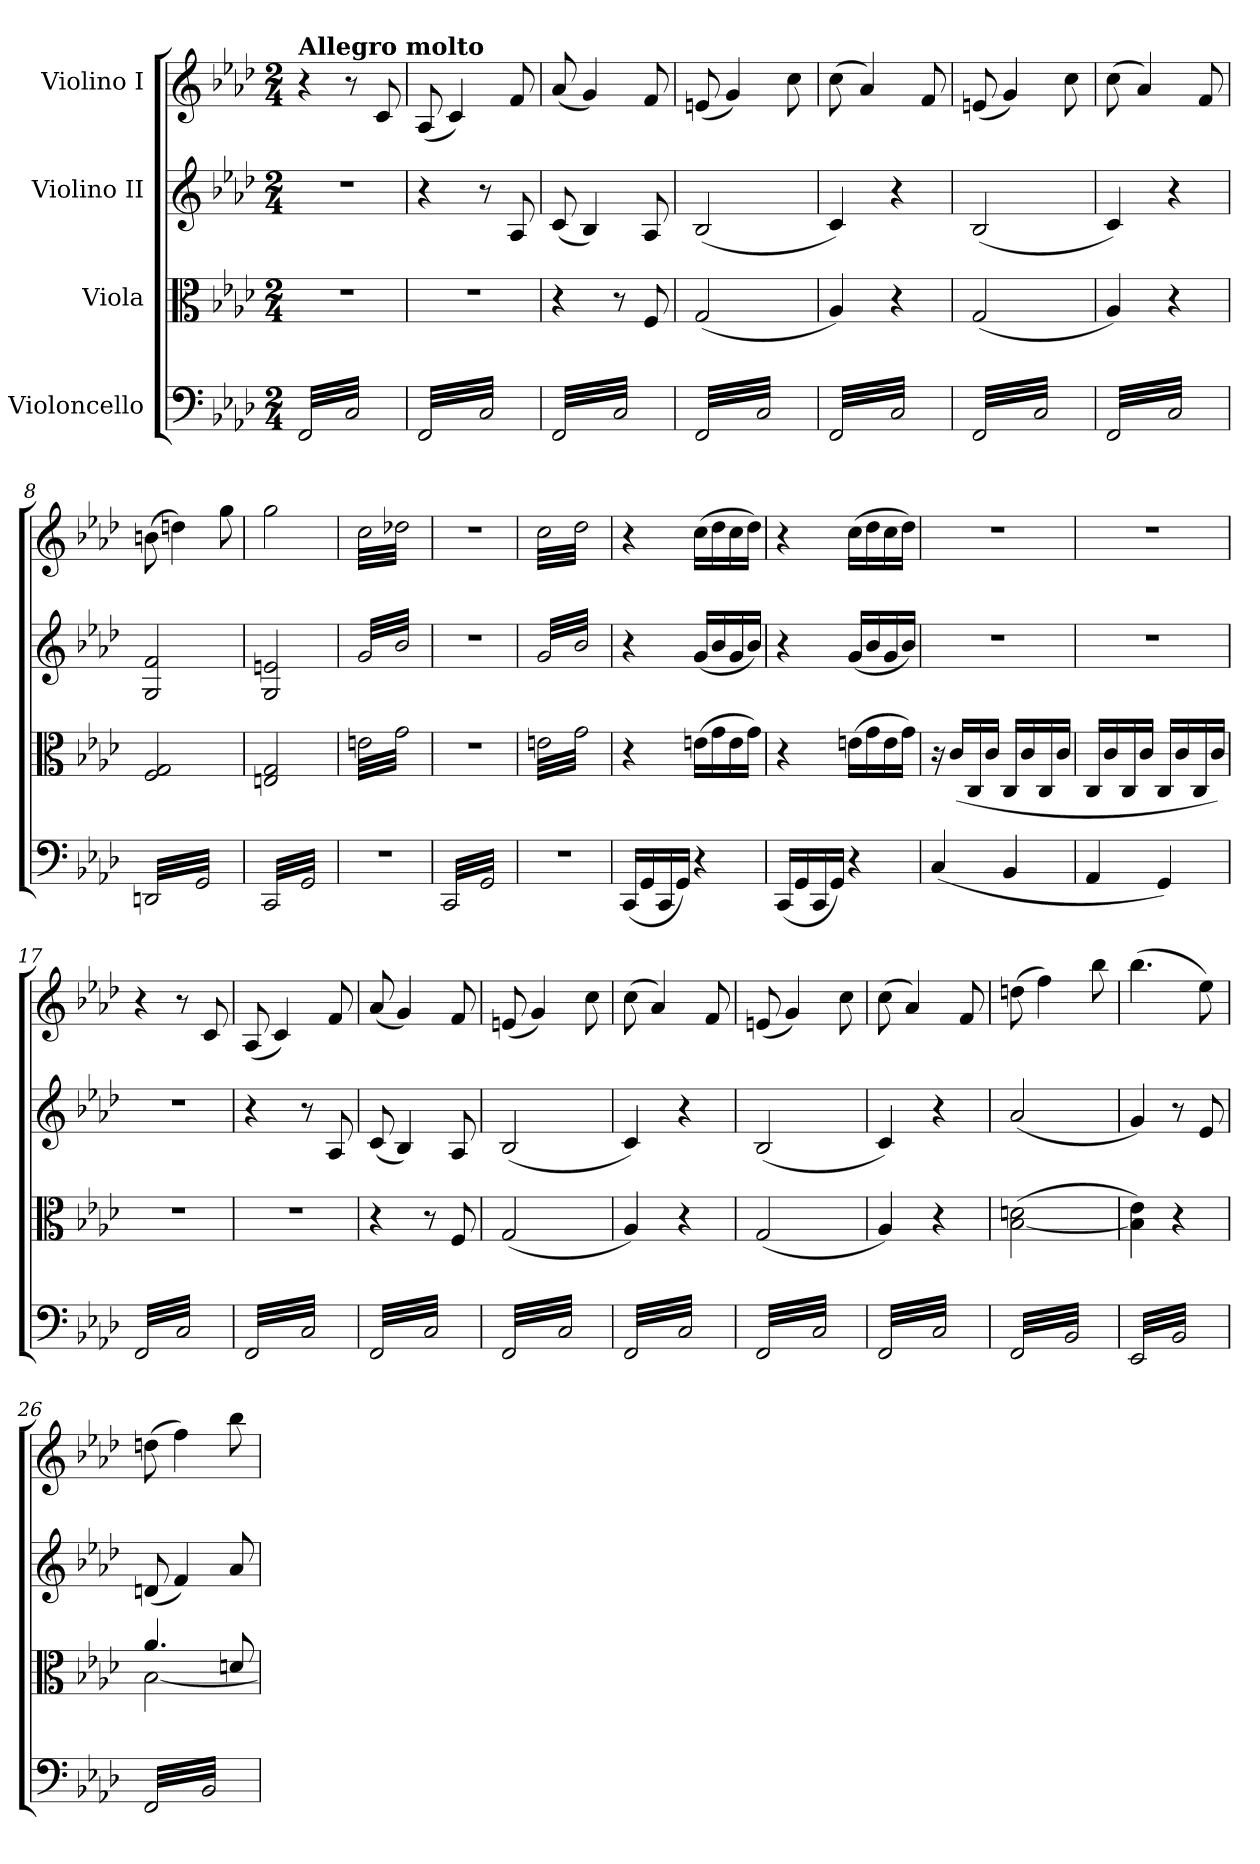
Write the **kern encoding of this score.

**kern	**kern	**kern	**kern
*part4	*part3	*part2	*part1
*staff4	*staff3	*staff2	*staff1
*I"Violoncello	*I"Viola	*I"Violino II	*I"Violino I
*clefF4	*clefC3	*clefG2	*clefG2
*k[b-e-a-d-]	*k[b-e-a-d-]	*k[b-e-a-d-]	*k[b-e-a-d-]
*M2/4	*M2/4	*M2/4	*M2/4
=1	=1	=1	=1
!	!	!	!LO:TX:a:B:t=Allegro molto
*tremolo	*	*	*
(32FF/LLL	2r	2r	4r
32C/)	.	.	.
32FF/	.	.	.
32C/)	.	.	.
32FF/	.	.	.
32C/)	.	.	.
32FF/	.	.	.
32C/)	.	.	.
32FF/	.	.	8r
32C/)	.	.	.
32FF/	.	.	.
32C/)	.	.	.
32FF/	.	.	8c/
32C/)	.	.	.
32FF/	.	.	.
32C/)JJJ	.	.	.
=2	=2	=2	=2
(32FF/LLL	2r	4r	(8A-/
32C/)	.	.	.
32FF/	.	.	.
32C/)	.	.	.
32FF/	.	.	4c/)
32C/)	.	.	.
32FF/	.	.	.
32C/)	.	.	.
32FF/	.	8r	.
32C/)	.	.	.
32FF/	.	.	.
32C/)	.	.	.
32FF/	.	8A-/	8f/
32C/)	.	.	.
32FF/	.	.	.
32C/)JJJ	.	.	.
=3	=3	=3	=3
(32FF/LLL	4r	(8c/	(8a-/
32C/)	.	.	.
32FF/	.	.	.
32C/)	.	.	.
32FF/	.	4B-/)	4g/)
32C/)	.	.	.
32FF/	.	.	.
32C/)	.	.	.
32FF/	8r	.	.
32C/)	.	.	.
32FF/	.	.	.
32C/)	.	.	.
32FF/	8F/	8A-/	8f/
32C/)	.	.	.
32FF/	.	.	.
32C/)JJJ	.	.	.
=4	=4	=4	=4
(32FF/LLL	(2G/	(2B-/	(8en/
32C/)	.	.	.
32FF/	.	.	.
32C/)	.	.	.
32FF/	.	.	4g/)
32C/)	.	.	.
32FF/	.	.	.
32C/)	.	.	.
32FF/	.	.	.
32C/)	.	.	.
32FF/	.	.	.
32C/)	.	.	.
32FF/	.	.	8cc\
32C/)	.	.	.
32FF/	.	.	.
32C/)JJJ	.	.	.
=5	=5	=5	=5
(32FF/LLL	4A-/)	4c/)	(8cc\
32C/)	.	.	.
32FF/	.	.	.
32C/)	.	.	.
32FF/	.	.	4a-/)
32C/)	.	.	.
32FF/	.	.	.
32C/)	.	.	.
32FF/	4r	4r	.
32C/)	.	.	.
32FF/	.	.	.
32C/)	.	.	.
32FF/	.	.	8f/
32C/)	.	.	.
32FF/	.	.	.
32C/)JJJ	.	.	.
=6	=6	=6	=6
(32FF/LLL	(2G/	(2B-/	(8en/
32C/)	.	.	.
32FF/	.	.	.
32C/)	.	.	.
32FF/	.	.	4g/)
32C/)	.	.	.
32FF/	.	.	.
32C/)	.	.	.
32FF/	.	.	.
32C/)	.	.	.
32FF/	.	.	.
32C/)	.	.	.
32FF/	.	.	8cc\
32C/)	.	.	.
32FF/	.	.	.
32C/)JJJ	.	.	.
=7	=7	=7	=7
(32FF/LLL	4A-/)	4c/)	(8cc\
32C/)	.	.	.
32FF/	.	.	.
32C/)	.	.	.
32FF/	.	.	4a-/)
32C/)	.	.	.
32FF/	.	.	.
32C/)	.	.	.
32FF/	4r	4r	.
32C/)	.	.	.
32FF/	.	.	.
32C/)	.	.	.
32FF/	.	.	8f/
32C/)	.	.	.
32FF/	.	.	.
32C/)JJJ	.	.	.
=8	=8	=8	=8
(32DDn/LLL	2F/ 2G/	2G/ 2f/	(8bn\
32GG/)	.	.	.
32DDn/	.	.	.
32GG/)	.	.	.
32DDn/	.	.	4ddn\)
32GG/)	.	.	.
32DDn/	.	.	.
32GG/)	.	.	.
32DDn/	.	.	.
32GG/)	.	.	.
32DDn/	.	.	.
32GG/)	.	.	.
32DDn/	.	.	8gg\
32GG/)	.	.	.
32DDn/	.	.	.
32GG/)JJJ	.	.	.
=9	=9	=9	=9
(32CC/LLL	2En/ 2G/	2G/ 2en/	2gg\
32GG/)	.	.	.
32CC/	.	.	.
32GG/)	.	.	.
32CC/	.	.	.
32GG/)	.	.	.
32CC/	.	.	.
32GG/)	.	.	.
32CC/	.	.	.
32GG/)	.	.	.
32CC/	.	.	.
32GG/)	.	.	.
32CC/	.	.	.
32GG/)	.	.	.
32CC/	.	.	.
32GG/)JJJ	.	.	.
=10	=10	=10	=10
*	*tremolo	*	*
*	*	*tremolo	*
*	*	*	*tremolo
2r	(32en\LLL	(32g/LLL	(32cc\LLL
.	32g\)	32b-/)	32dd-X\)
.	32en\	32g/	32cc\
.	32g\)	32b-/)	32dd-X\)
.	32en\	32g/	32cc\
.	32g\)	32b-/)	32dd-X\)
.	32en\	32g/	32cc\
.	32g\)	32b-/)	32dd-X\)
.	32en\	32g/	32cc\
.	32g\)	32b-/)	32dd-X\)
.	32en\	32g/	32cc\
.	32g\)	32b-/)	32dd-X\)
.	32en\	32g/	32cc\
.	32g\)	32b-/)	32dd-X\)
.	32en\	32g/	32cc\
.	32g\)JJJ	32b-/)JJJ	32dd-X\)JJJ
=11	=11	=11	=11
(32CC/LLL	2r	2r	2r
32GG/)	.	.	.
32CC/	.	.	.
32GG/)	.	.	.
32CC/	.	.	.
32GG/)	.	.	.
32CC/	.	.	.
32GG/)	.	.	.
32CC/	.	.	.
32GG/)	.	.	.
32CC/	.	.	.
32GG/)	.	.	.
32CC/	.	.	.
32GG/)	.	.	.
32CC/	.	.	.
32GG/)JJJ	.	.	.
*Xtremolo	*	*	*
=12	=12	=12	=12
2r	(32en\LLL	(32g/LLL	(32cc\LLL
.	32g\)	32b-/)	32dd-\)
.	32en\	32g/	32cc\
.	32g\)	32b-/)	32dd-\)
.	32en\	32g/	32cc\
.	32g\)	32b-/)	32dd-\)
.	32en\	32g/	32cc\
.	32g\)	32b-/)	32dd-\)
.	32en\	32g/	32cc\
.	32g\)	32b-/)	32dd-\)
.	32en\	32g/	32cc\
.	32g\)	32b-/)	32dd-\)
.	32en\	32g/	32cc\
.	32g\)	32b-/)	32dd-\)
.	32en\	32g/	32cc\
.	32g\)JJJ	32b-/)JJJ	32dd-\)JJJ
*	*	*	*Xtremolo
*	*	*Xtremolo	*
*	*Xtremolo	*	*
!!LO:LB:g=z
=13	=13	=13	=13
(16CC/LL	4r	4r	4r
.	.	.	.
16GG/	.	.	.
.	.	.	.
16CC/	.	.	.
.	.	.	.
16GG/JJ)	.	.	.
.	.	.	.
4r	(16en\LL	(16g/LL	(16cc\LL
.	16g\	16b-/	16dd-\
.	16e\	16g/	16cc\
.	16g\JJ)	16b-/JJ)	16dd-\JJ)
=14	=14	=14	=14
(16CC/LL	4r	4r	4r
16GG/	.	.	.
16CC/	.	.	.
16GG/JJ)	.	.	.
4r	(16en\LL	(16g/LL	(16cc\LL
.	16g\	16b-/	16dd-\
.	16e\	16g/	16cc\
.	16g\JJ)	16b-/JJ)	16dd-\JJ)
=15	=15	=15	=15
(4C/	16r	2r	2r
.	(16c/LL	.	.
.	16C/	.	.
.	16c/JJ	.	.
4BB-/	16C/LL	.	.
.	16c/	.	.
.	16C/	.	.
.	16c/JJ	.	.
=16	=16	=16	=16
4AA-/	16C/LL	2r	2r
.	16c/	.	.
.	16C/	.	.
.	16c/JJ	.	.
4GG/)	16C/LL	.	.
.	16c/	.	.
.	16C/	.	.
.	16c/JJ)	.	.
=17	=17	=17	=17
*tremolo	*	*	*
(32FF/LLL	2r	2r	4r
32C/)	.	.	.
32FF/	.	.	.
32C/)	.	.	.
32FF/	.	.	.
32C/)	.	.	.
32FF/	.	.	.
32C/)	.	.	.
32FF/	.	.	8r
32C/)	.	.	.
32FF/	.	.	.
32C/)	.	.	.
32FF/	.	.	8c/
32C/)	.	.	.
32FF/	.	.	.
32C/)JJJ	.	.	.
=18	=18	=18	=18
(32FF/LLL	2r	4r	(8A-/
32C/)	.	.	.
32FF/	.	.	.
32C/)	.	.	.
32FF/	.	.	4c/)
32C/)	.	.	.
32FF/	.	.	.
32C/)	.	.	.
32FF/	.	8r	.
32C/)	.	.	.
32FF/	.	.	.
32C/)	.	.	.
32FF/	.	8A-/	8f/
32C/)	.	.	.
32FF/	.	.	.
32C/)JJJ	.	.	.
=19	=19	=19	=19
(32FF/LLL	4r	(8c/	(8a-/
32C/)	.	.	.
32FF/	.	.	.
32C/)	.	.	.
32FF/	.	4B-/)	4g/)
32C/)	.	.	.
32FF/	.	.	.
32C/)	.	.	.
32FF/	8r	.	.
32C/)	.	.	.
32FF/	.	.	.
32C/)	.	.	.
32FF/	8F/	8A-/	8f/
32C/)	.	.	.
32FF/	.	.	.
32C/)JJJ	.	.	.
=20	=20	=20	=20
(32FF/LLL	(2G/	(2B-/	(8en/
32C/)	.	.	.
32FF/	.	.	.
32C/)	.	.	.
32FF/	.	.	4g/)
32C/)	.	.	.
32FF/	.	.	.
32C/)	.	.	.
32FF/	.	.	.
32C/)	.	.	.
32FF/	.	.	.
32C/)	.	.	.
32FF/	.	.	8cc\
32C/)	.	.	.
32FF/	.	.	.
32C/)JJJ	.	.	.
=21	=21	=21	=21
(32FF/LLL	4A-/)	4c/)	(8cc\
32C/)	.	.	.
32FF/	.	.	.
32C/)	.	.	.
32FF/	.	.	4a-/)
32C/)	.	.	.
32FF/	.	.	.
32C/)	.	.	.
32FF/	4r	4r	.
32C/)	.	.	.
32FF/	.	.	.
32C/)	.	.	.
32FF/	.	.	8f/
32C/)	.	.	.
32FF/	.	.	.
32C/)JJJ	.	.	.
=22	=22	=22	=22
(32FF/LLL	(2G/	(2B-/	(8en/
32C/)	.	.	.
32FF/	.	.	.
32C/)	.	.	.
32FF/	.	.	4g/)
32C/)	.	.	.
32FF/	.	.	.
32C/)	.	.	.
32FF/	.	.	.
32C/)	.	.	.
32FF/	.	.	.
32C/)	.	.	.
32FF/	.	.	8cc\
32C/)	.	.	.
32FF/	.	.	.
32C/)JJJ	.	.	.
!!LO:LB:g=z
=23	=23	=23	=23
(32FF/LLL	4A-/)	4c/)	(8cc\
32C/)	.	.	.
32FF/	.	.	.
32C/)	.	.	.
32FF/	.	.	4a-/)
32C/)	.	.	.
32FF/	.	.	.
32C/)	.	.	.
32FF/	4r	4r	.
32C/)	.	.	.
32FF/	.	.	.
32C/)	.	.	.
32FF/	.	.	8f/
32C/)	.	.	.
32FF/	.	.	.
32C/)JJJ	.	.	.
=24	=24	=24	=24
(32FF/LLL	(>[2B-\ 2dn\	(2a-/	(8ddn\
32BB-/)	.	.	.
32FF/	.	.	.
32BB-/)	.	.	.
32FF/	.	.	4ff\)
32BB-/)	.	.	.
32FF/	.	.	.
32BB-/)	.	.	.
32FF/	.	.	.
32BB-/)	.	.	.
32FF/	.	.	.
32BB-/)	.	.	.
32FF/	.	.	8bb-\
32BB-/)	.	.	.
32FF/	.	.	.
32BB-/)JJJ	.	.	.
=25	=25	=25	=25
(32EE-/LLL	4B-\] 4e-\)	4g/)	(4.bb-\
32BB-/)	.	.	.
32EE-/	.	.	.
32BB-/)	.	.	.
32EE-/	.	.	.
32BB-/)	.	.	.
32EE-/	.	.	.
32BB-/)	.	.	.
32EE-/	4r	8r	.
32BB-/)	.	.	.
32EE-/	.	.	.
32BB-/)	.	.	.
32EE-/	.	8e-/	8ee-\)
32BB-/)	.	.	.
32EE-/	.	.	.
32BB-/)JJJ	.	.	.
=26	=26	=26	=26
*	*^	*	*
(32FF/LLL	4.a-/	[2B-\	(8dn/	(8ddn\
32BB-/)	.	.	.	.
32FF/	.	.	.	.
32BB-/)	.	.	.	.
32FF/	.	.	4f/)	4ff\)
32BB-/)	.	.	.	.
32FF/	.	.	.	.
32BB-/)	.	.	.	.
32FF/	.	.	.	.
32BB-/)	.	.	.	.
32FF/	.	.	.	.
32BB-/)	.	.	.	.
32FF/	8dn/	.	8a-/	8bb-\
32BB-/)	.	.	.	.
32FF/	.	.	.	.
32BB-/)JJJ	.	.	.	.
*Xtremolo	*	*	*	*
.	.	.	.	.
.	.	.	.	.
.	.	.	.	.
.	.	.	.	.
.	.	.	.	.
.	.	.	.	.
.	.	.	.	.
.	.	.	.	.
*	*v	*v	*	*
=	=	=	=
*-	*-	*-	*-
